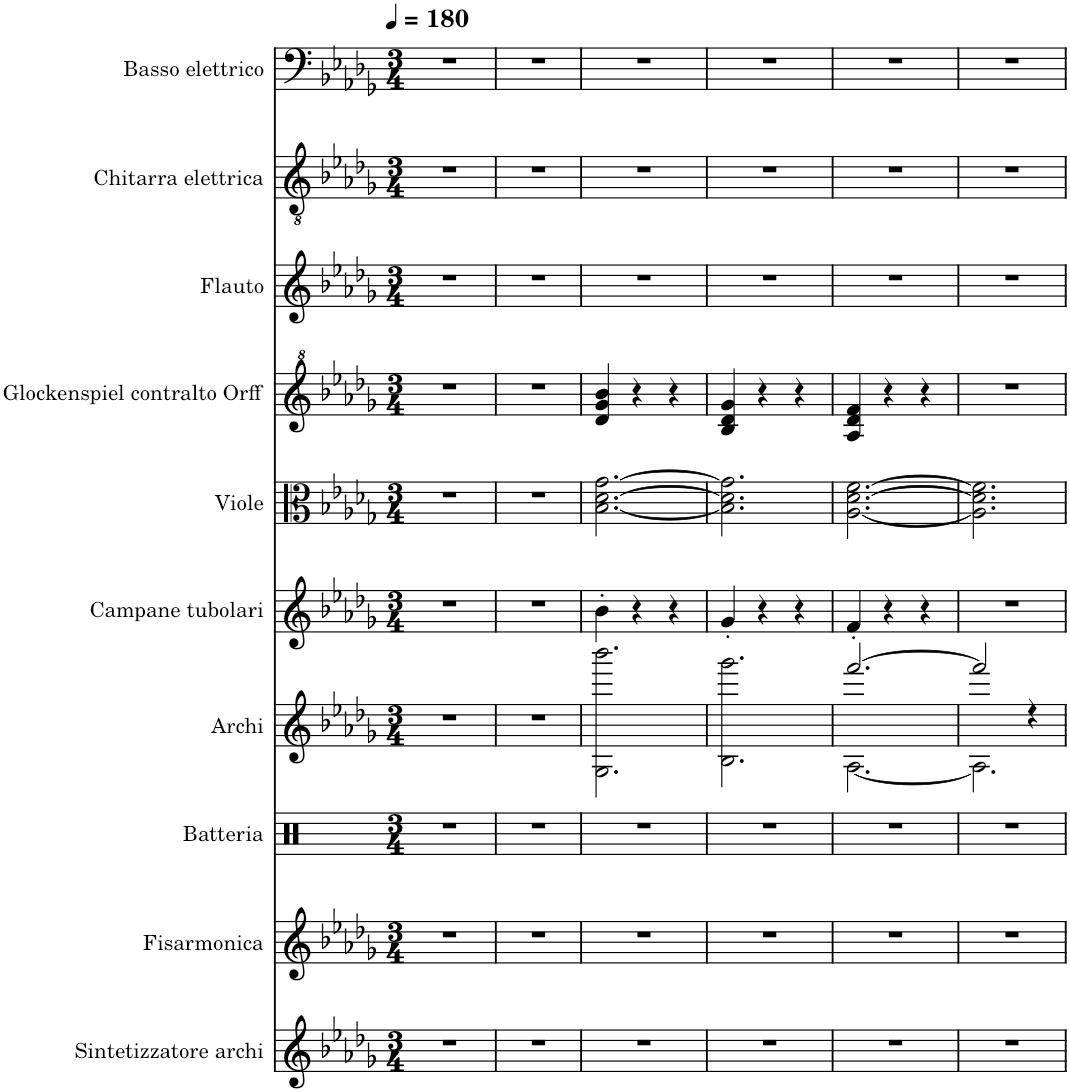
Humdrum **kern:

**kern	**kern	**kern	**kern	**kern	**kern	**kern	**kern	**kern	**kern
*part10	*part9	*part8	*part7	*part6	*part5	*part4	*part3	*part2	*part1
*staff10	*staff9	*staff8	*staff7	*staff6	*staff5	*staff4	*staff3	*staff2	*staff1
*I"Sintetizzatore archi	*I"Fisarmonica	*I"Batteria	*I"Archi	*I"Campane tubolari	*I"Viole	*I"Glockenspiel contralto Orff	*I"Flauto	*I"Chitarra elettrica	*I"Basso elettrico
*I'Sint.	*I'Fis.	*I'Batt.	*I'Ar.	*I'Camp.	*	*I'Glk. a. O.	*I'Fl.	*I'Chit. el.	*I'B. el.
*clefG2	*clefG2	*clefX	*clefG2	*clefG2	*clefC3	*clefG^2	*clefG2	*clefGv2	*clefF4
*	*	*	*	*	*	*	*	*	*Trd7c12
*k[b-e-a-d-g-]	*k[b-e-a-d-g-]	*k[]	*k[b-e-a-d-g-]	*k[b-e-a-d-g-]	*k[b-e-a-d-g-]	*k[b-e-a-d-g-]	*k[b-e-a-d-g-]	*k[b-e-a-d-g-]	*k[b-e-a-d-g-]
*M3/4	*M3/4	*M3/4	*M3/4	*M3/4	*M3/4	*M3/4	*M3/4	*M3/4	*M3/4
*MM180	*MM180	*MM180	*MM180	*MM180	*MM180	*MM180	*MM180	*MM180	*MM180
=1	=1	=1	=1	=1	=1	=1	=1	=1	=1
2.r	2.r	2.r	2.r	2.r	2.r	2.r	2.r	2.r	2.r
=2	=2	=2	=2	=2	=2	=2	=2	=2	=2
2.r	2.r	2.r	2.r	2.r	2.r	2.r	2.r	2.r	2.r
=3	=3	=3	=3	=3	=3	=3	=3	=3	=3
2.r	2.r	2.r	2.G-\ 2.bbb-\	4b-'\	[2.B-\ [2.d-\ [2.g-\	4dd-/ 4gg-/ 4bb-/	2.r	2.r	2.r
.	.	.	.	4r	.	4r	.	.	.
.	.	.	.	4r	.	4r	.	.	.
=4	=4	=4	=4	=4	=4	=4	=4	=4	=4
2.r	2.r	2.r	2.B-\ 2.ggg-\	4g-'/	2.B-\] 2.d-\] 2.g-\]	4b-/ 4dd-/ 4gg-/	2.r	2.r	2.r
.	.	.	.	4r	.	4r	.	.	.
.	.	.	.	4r	.	4r	.	.	.
=5	=5	=5	=5	=5	=5	=5	=5	=5	=5
*	*	*	*^	*	*	*	*	*	*
2.r	2.r	2.r	[2.fff/	[2.A-\	4f'/	[2.A-\ [2.d-\ [2.f\	4a-/ 4dd-/ 4ff/	2.r	2.r	2.r
.	.	.	.	.	4r	.	4r	.	.	.
.	.	.	.	.	4r	.	4r	.	.	.
=6	=6	=6	=6	=6	=6	=6	=6	=6	=6	=6
2.r	2.r	2.r	2fff/]	2.A-\]	2.r	2.A-\] 2.d-\] 2.f\]	2.r	2.r	2.r	2.r
.	.	.	4r	.	.	.	.	.	.	.
*	*	*	*v	*v	*	*	*	*	*	*
=	=	=	=	=	=	=	=	=	=
*-	*-	*-	*-	*-	*-	*-	*-	*-	*-
